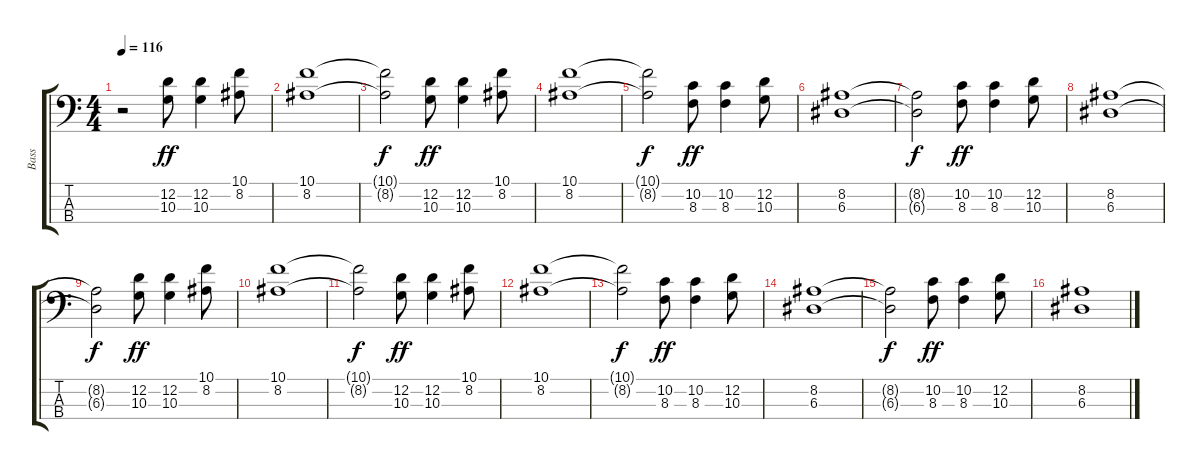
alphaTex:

\track ("Bass" "Bass") {instrument electricbassfinger}
\staff {score tabs}
\tuning (G2 D2 A1 E1) {hide}
\ts (4 4)
\tempo 116
\clef f4
\ks c
r.2{dy ff instrument electricbassfinger} (12.2 10.3).8 (12.2 10.3).4 (10.1 8.2).8 |
(10.1 8.2).1 |
(10.1{t} 8.2{t}).2{dy f} (12.2 10.3).8{dy ff} (12.2 10.3).4 (10.1 8.2).8 |
(10.1 8.2).1 |
(10.1{t} 8.2{t}).2{dy f} (10.2 8.3).8{dy ff} (10.2 8.3).4 (12.2 10.3).8 |
(8.2 6.3).1 |
(8.2{t} 6.3{t}).2{dy f} (10.2 8.3).8{dy ff} (10.2 8.3).4 (12.2 10.3).8 |
(8.2 6.3).1 |
(8.2{t} 6.3{t}).2{dy f} (12.2 10.3).8{dy ff} (12.2 10.3).4 (10.1 8.2).8 |
(10.1 8.2).1 |
(10.1{t} 8.2{t}).2{dy f} (12.2 10.3).8{dy ff} (12.2 10.3).4 (10.1 8.2).8 |
(10.1 8.2).1 |
(10.1{t} 8.2{t}).2{dy f} (10.2 8.3).8{dy ff} (10.2 8.3).4 (12.2 10.3).8 |
(8.2 6.3).1 |
(8.2{t} 6.3{t}).2{dy f} (10.2 8.3).8{dy ff} (10.2 8.3).4 (12.2 10.3).8 |
(8.2 6.3).1
